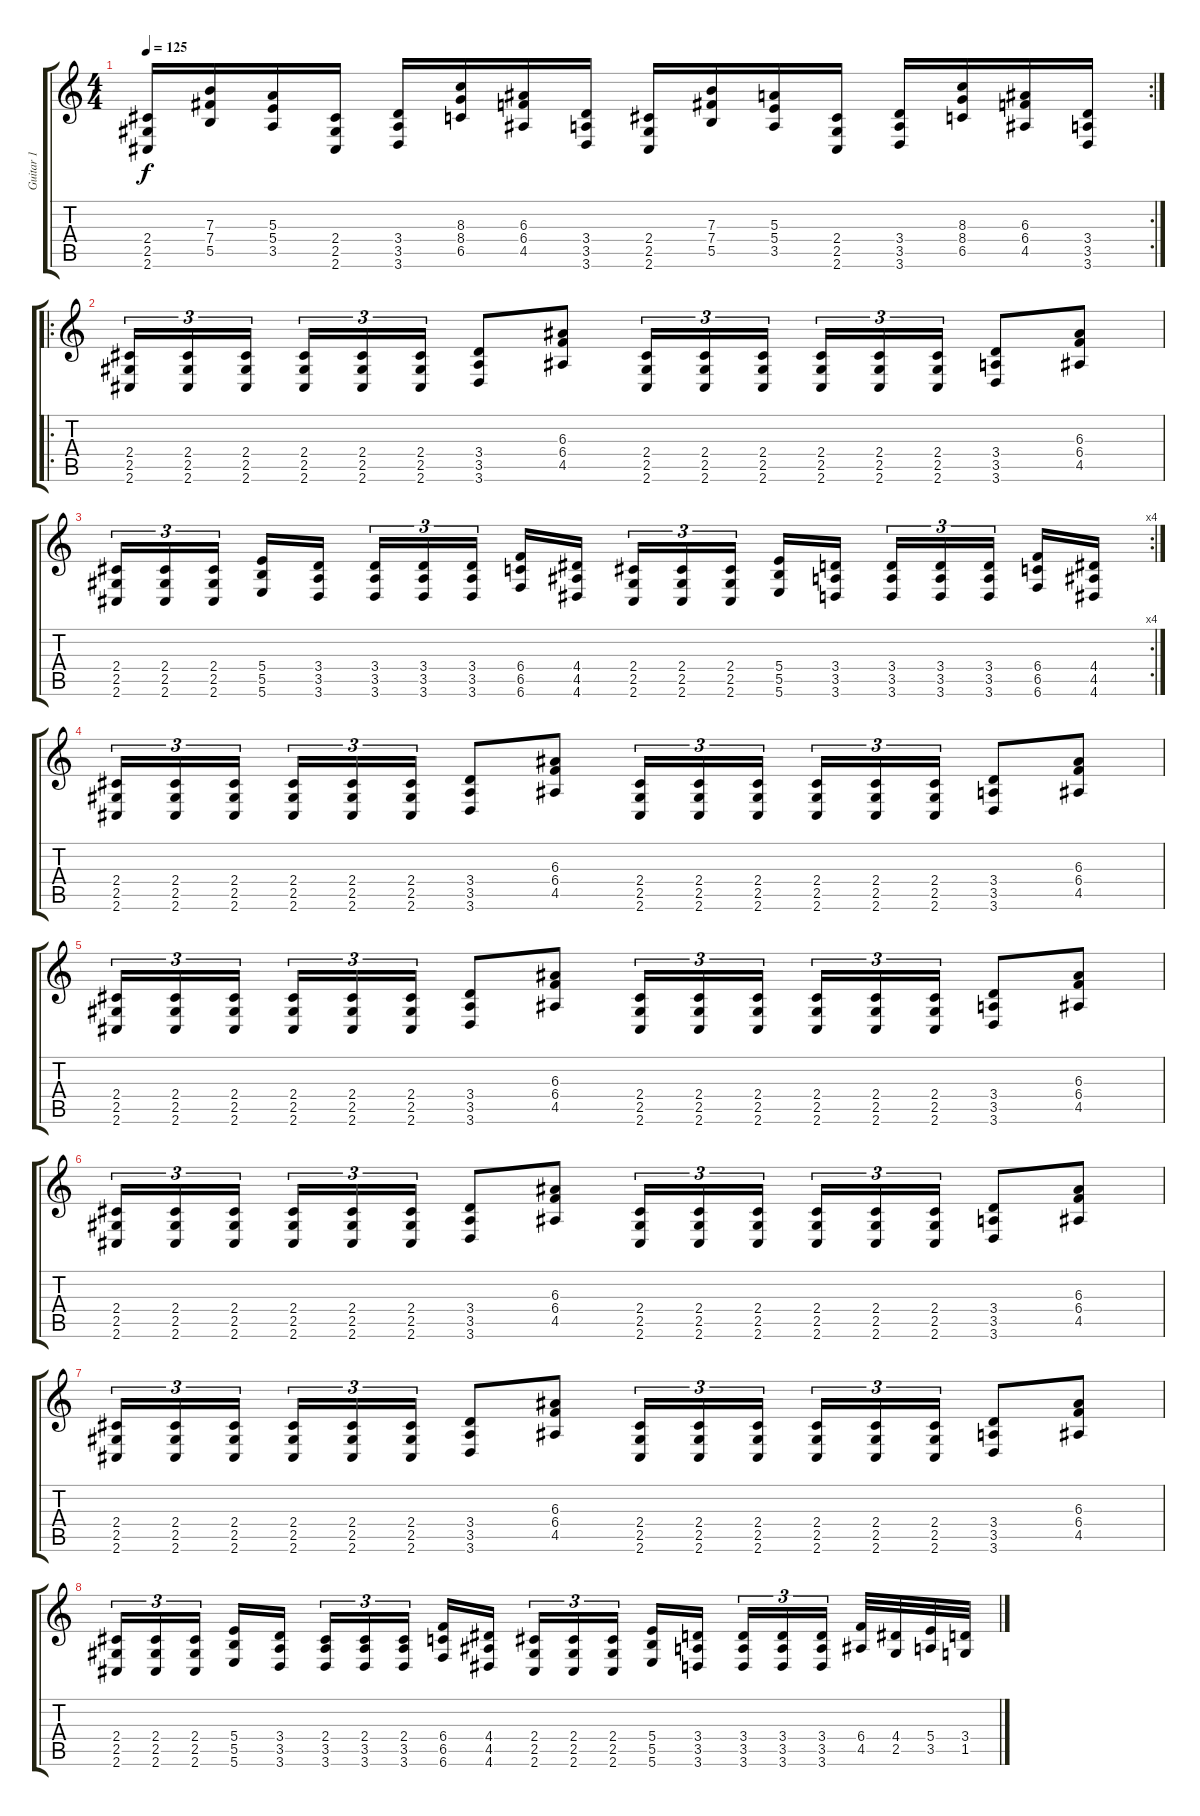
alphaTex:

\track ("Guitar 1" "Guitar 1") {instrument distortionguitar}
\staff {score tabs}
\tuning (Db4 Ab3 E3 B2 Gb2 B1) {hide}
\rc 2
\ts (4 4)
\tempo 125
\clef g2
\ks c
(2.4 2.5 2.6).16{dy f} (7.3 7.4 5.5).16 (5.3 5.4 3.5).16 (2.4 2.5 2.6).16 (3.4 3.5 3.6).16 (8.3 8.4 6.5).16 (6.3 6.4 4.5).16 (3.4 3.5 3.6).16 (2.4 2.5 2.6).16 (7.3 7.4 5.5).16 (5.3 5.4 3.5).16 (2.4 2.5 2.6).16 (3.4 3.5 3.6).16 (8.3 8.4 6.5).16 (6.3 6.4 4.5).16 (3.4 3.5 3.6).16 |
\ro
(2.4 2.5 2.6).16{tu (3 2)} (2.4 2.5 2.6).16{tu (3 2)} (2.4 2.5 2.6).16{tu (3 2)} (2.4 2.5 2.6).16{tu (3 2)} (2.4 2.5 2.6).16{tu (3 2)} (2.4 2.5 2.6).16{tu (3 2)} (3.4 3.5 3.6).8 (6.3 6.4 4.5).8 (2.4 2.5 2.6).16{tu (3 2)} (2.4 2.5 2.6).16{tu (3 2)} (2.4 2.5 2.6).16{tu (3 2)} (2.4 2.5 2.6).16{tu (3 2)} (2.4 2.5 2.6).16{tu (3 2)} (2.4 2.5 2.6).16{tu (3 2)} (3.4 3.5 3.6).8 (6.3 6.4 4.5).8 |
\rc 4
(2.4 2.5 2.6).16{tu (3 2)} (2.4 2.5 2.6).16{tu (3 2)} (2.4 2.5 2.6).16{tu (3 2)} (5.4 5.5 5.6).16 (3.4 3.5 3.6).16 (3.4 3.5 3.6).16{tu (3 2)} (3.4 3.5 3.6).16{tu (3 2)} (3.4 3.5 3.6).16{tu (3 2)} (6.4 6.5 6.6).16 (4.4 4.5 4.6).16 (2.4 2.5 2.6).16{tu (3 2)} (2.4 2.5 2.6).16{tu (3 2)} (2.4 2.5 2.6).16{tu (3 2)} (5.4 5.5 5.6).16 (3.4 3.5 3.6).16 (3.4 3.5 3.6).16{tu (3 2)} (3.4 3.5 3.6).16{tu (3 2)} (3.4 3.5 3.6).16{tu (3 2)} (6.4 6.5 6.6).16 (4.4 4.5 4.6).16 |
(2.4 2.5 2.6).16{tu (3 2)} (2.4 2.5 2.6).16{tu (3 2)} (2.4 2.5 2.6).16{tu (3 2)} (2.4 2.5 2.6).16{tu (3 2)} (2.4 2.5 2.6).16{tu (3 2)} (2.4 2.5 2.6).16{tu (3 2)} (3.4 3.5 3.6).8 (6.3 6.4 4.5).8 (2.4 2.5 2.6).16{tu (3 2)} (2.4 2.5 2.6).16{tu (3 2)} (2.4 2.5 2.6).16{tu (3 2)} (2.4 2.5 2.6).16{tu (3 2)} (2.4 2.5 2.6).16{tu (3 2)} (2.4 2.5 2.6).16{tu (3 2)} (3.4 3.5 3.6).8 (6.3 6.4 4.5).8 |
(2.4 2.5 2.6).16{tu (3 2)} (2.4 2.5 2.6).16{tu (3 2)} (2.4 2.5 2.6).16{tu (3 2)} (2.4 2.5 2.6).16{tu (3 2)} (2.4 2.5 2.6).16{tu (3 2)} (2.4 2.5 2.6).16{tu (3 2)} (3.4 3.5 3.6).8 (6.3 6.4 4.5).8 (2.4 2.5 2.6).16{tu (3 2)} (2.4 2.5 2.6).16{tu (3 2)} (2.4 2.5 2.6).16{tu (3 2)} (2.4 2.5 2.6).16{tu (3 2)} (2.4 2.5 2.6).16{tu (3 2)} (2.4 2.5 2.6).16{tu (3 2)} (3.4 3.5 3.6).8 (6.3 6.4 4.5).8 |
(2.4 2.5 2.6).16{tu (3 2)} (2.4 2.5 2.6).16{tu (3 2)} (2.4 2.5 2.6).16{tu (3 2)} (2.4 2.5 2.6).16{tu (3 2)} (2.4 2.5 2.6).16{tu (3 2)} (2.4 2.5 2.6).16{tu (3 2)} (3.4 3.5 3.6).8 (6.3 6.4 4.5).8 (2.4 2.5 2.6).16{tu (3 2)} (2.4 2.5 2.6).16{tu (3 2)} (2.4 2.5 2.6).16{tu (3 2)} (2.4 2.5 2.6).16{tu (3 2)} (2.4 2.5 2.6).16{tu (3 2)} (2.4 2.5 2.6).16{tu (3 2)} (3.4 3.5 3.6).8 (6.3 6.4 4.5).8 |
(2.4 2.5 2.6).16{tu (3 2)} (2.4 2.5 2.6).16{tu (3 2)} (2.4 2.5 2.6).16{tu (3 2)} (2.4 2.5 2.6).16{tu (3 2)} (2.4 2.5 2.6).16{tu (3 2)} (2.4 2.5 2.6).16{tu (3 2)} (3.4 3.5 3.6).8 (6.3 6.4 4.5).8 (2.4 2.5 2.6).16{tu (3 2)} (2.4 2.5 2.6).16{tu (3 2)} (2.4 2.5 2.6).16{tu (3 2)} (2.4 2.5 2.6).16{tu (3 2)} (2.4 2.5 2.6).16{tu (3 2)} (2.4 2.5 2.6).16{tu (3 2)} (3.4 3.5 3.6).8 (6.3 6.4 4.5).8 |
(2.4 2.5 2.6).16{tu (3 2)} (2.4 2.5 2.6).16{tu (3 2)} (2.4 2.5 2.6).16{tu (3 2)} (5.4 5.5 5.6).16 (3.4 3.5 3.6).16 (2.4 3.5 3.6).16{tu (3 2)} (2.4 3.5 3.6).16{tu (3 2)} (2.4 3.5 3.6).16{tu (3 2)} (6.4 6.5 6.6).16 (4.4 4.5 4.6).16 (2.4 2.5 2.6).16{tu (3 2)} (2.4 2.5 2.6).16{tu (3 2)} (2.4 2.5 2.6).16{tu (3 2)} (5.4 5.5 5.6).16 (3.4 3.5 3.6).16 (3.4 3.5 3.6).16{tu (3 2)} (3.4 3.5 3.6).16{tu (3 2)} (3.4 3.5 3.6).16{tu (3 2)} (6.4 4.5).32 (4.4 2.5).32 (5.4 3.5).32 (3.4 1.5).32
